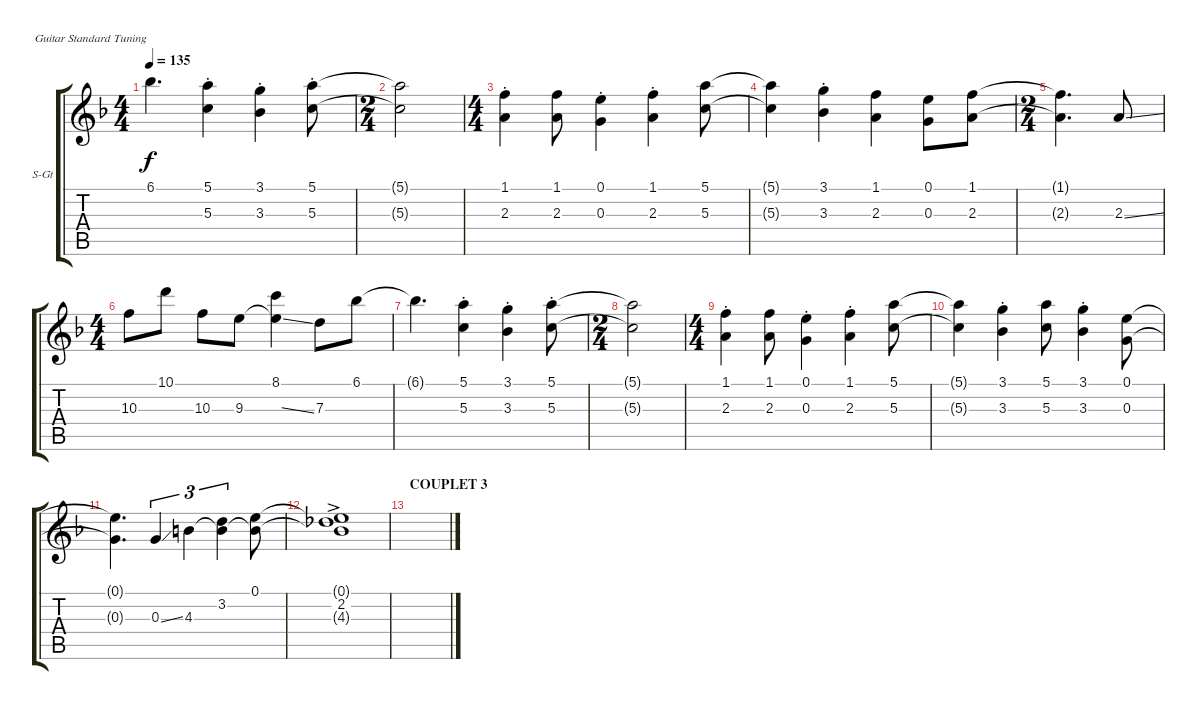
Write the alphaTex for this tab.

\defaultSystemsLayout 4
\bracketExtendMode groupsimilarinstruments
\firstSystemTrackNameOrientation horizontal
\otherSystemsTrackNameOrientation horizontal
\track ("Steel Guitar SOLO" "S-Gt") {instrument acousticguitarsteel}
\staff {score tabs}
\tuning (E4 B3 G3 D3 A2 E2)
\ts (4 4)
\tempo 135
\clef g2
\ks dminor
6.1{t}.4{d dy f} (5.3{st} 5.1{st}).4 (3.3{st} 3.1{st}).4 (5.3{st} 5.1{st}).8 |
\ts (2 4)
(5.3{t} 5.1{t}).2 |
\ts (4 4)
(1.1{st} 2.3{st}).4 (1.1 2.3).8 (0.1{st} 0.3{st}).4 (1.1{st} 2.3{st}).4 (5.1 5.3).8 |
(5.1{t} 5.3{t}).4 (3.1{st} 3.3{st}).4 (1.1 2.3).4 (0.1 0.3).8 (1.1 2.3).8 |
\ts (2 4)
(1.1{t} 2.3{t}).4{d} 2.3{ss}.8 |
\ts (4 4)
10.3.8 10.1.8 10.3.8 9.3.8 (8.1 9.3{ss t}).4 7.3.8 6.1.8 |
6.1{t}.4{d} (5.3{st} 5.1{st}).4 (3.3{st} 3.1{st}).4 (5.3{st} 5.1{st}).8 |
\ts (2 4)
(5.3{t} 5.1{t}).2 |
\ts (4 4)
(1.1{st} 2.3{st}).4 (1.1 2.3).8 (0.1{st} 0.3{st}).4 (1.1{st} 2.3{st}).4 (5.1 5.3).8 |
(5.1{t} 5.3{t}).4 (3.1{st} 3.3{st}).4 (5.1 5.3).8 (3.1{st} 3.3{st}).4 (0.1 0.3).8 |
(0.1{t} 0.3{t}).4{d} 0.3{ss}.4{tu (3 2)} 4.3.4{tu (3 2)} (3.2 4.3{t}).4{tu (3 2)} (0.1 4.3{t}).8 |
(2.2{ac} 0.1{t} 4.3{t}).1 |
\section ("" "COUPLET 3")
